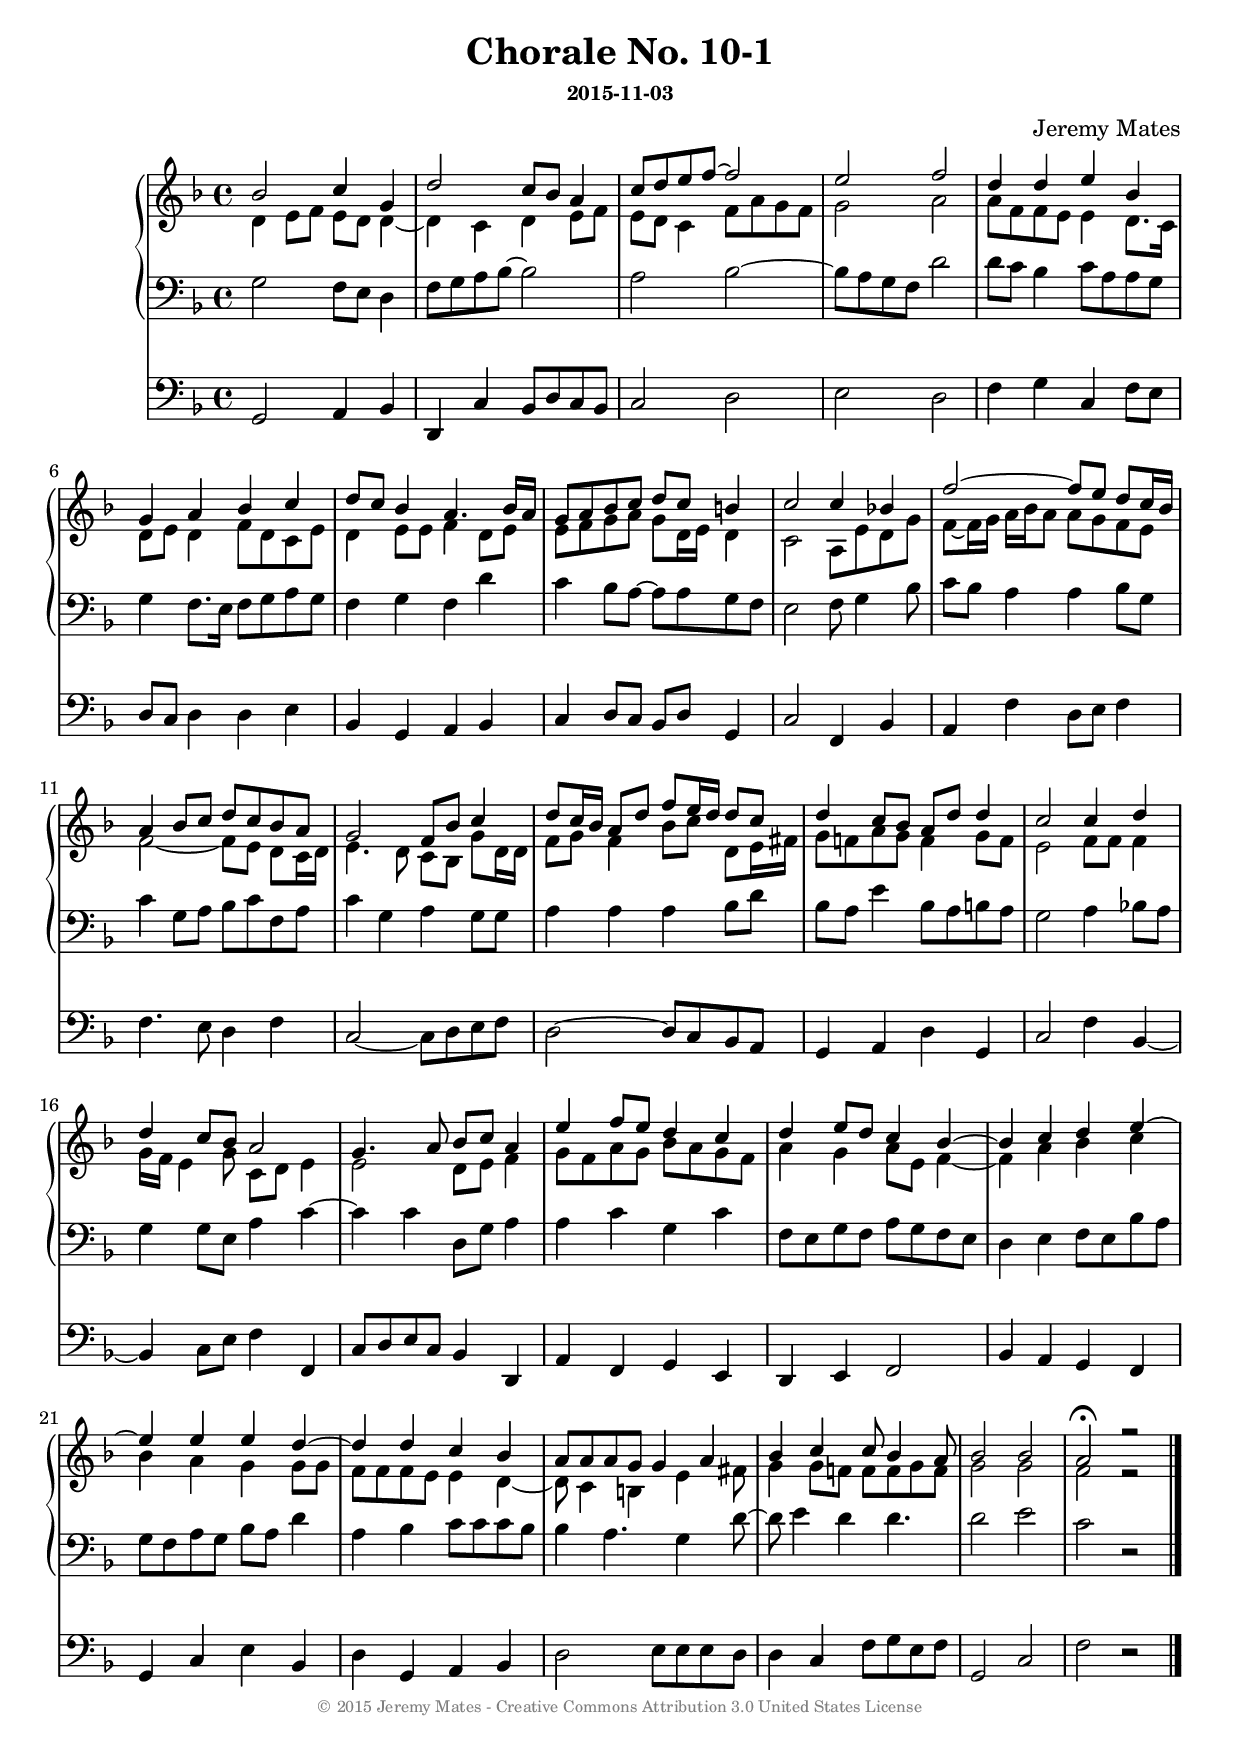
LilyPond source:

%%%%%%%%%%%%%%%%%%%%%%%%%%%%%%%%%%%%%%%%%%%%%%%%%%%%%%%%%%%%%%%%%%%%%%%%%%%%%
%
% LilyPond engraving system - http://www.lilypond.org/
%
% timidity --config-file=organ.cfg

\version  "2.18.2"
\language "deutsch"

\header {
  title       = "Chorale No. 10-1"
  composer    = "Jeremy Mates"
  subsubtitle = "2015-11-03"
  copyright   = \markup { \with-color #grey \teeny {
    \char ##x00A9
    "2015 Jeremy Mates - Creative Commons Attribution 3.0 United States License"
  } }
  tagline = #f
}

normtempo = { \tempo 4=90 }

tempoandetc = {
  \set Score.tempoHideNote = ##t
  \accidentalStyle "neo-modern"
  \time 4/4
  \normtempo

  \key f \major
}

%%%%%%%%%%%%%%%%%%%%%%%%%%%%%%%%%%%%%%%%%%%%%%%%%%%%%%%%%%%%%%%%%%%%%%%%%%%%%%
%

sopa = \relative d'' {
  b2 c4 g
  d'2 c8 b a4
  c8 d e f~ f2
  e2 f2

  d4 d e b
  g4 a b c
  d8 c b4 a4. b16 a
  g8 a b c d c h4

  c2 c4 b
  f'2~ f8 e d c16 b
  a4 b8 c d c b a
  g2 f8 b c4

  d8 c16 b a8 d f e16 d d8 c
  d4 c8 b a d d4
  c2 c4 d
  d4 c8 b a2

  g4. a8 b c a4
  e'4 f8 e d4 c
  d4 e8 d c4 b~
  b4 c d e~

  e4 e e d~
  d4 d c b
  a8 a a g g4 a
  b4 c c8 b4 a8

  b2 b
  \tempo 4=64 a2\fermata r2
}

altoa = \relative f' {
  d4 e8 f e d d4~
  d4 c d e8 f
  e8 d c4 f8 a g f
  g2 a

  a8 f f e e4 d8. c16
  d8 e d4 f8 d c e
  d4 e8 e f4 d8 e
  e8 f g a g d16 e d4

  c2 a8 e' d g
  f8~ f16 g a b a8 a g f e
  f2~ f8 e d c16 d
  e4. d8 c b g' d16 d

  f8 g f4 b8 c d, e16 fis
  g8 f a g f4 g8 f
  e2 f8 f f4
  g16 f e4 g8 c, d e4

  e2 d8 e f4
  g8 f a g b a g f
  a4 g a8 e f4~
  f4 a b c

  b4 a g g8 g
  f8 f f e e4 d~
  d8 c4 h e fis8
  g4 g8 f f f g f

  g2 g
  f2 r2
}

tenora = \relative a {
  g2 f8 e d4
  f8 g a b~ b2
  a2 b~
  b8 a g f d'2

  d8 c b4 c8 a a g
  g4 f8. e16 f8 g a g
  f4 g f d'
  c4 b8 a~ a a g f

  e2 f8 g4 b8
  c8 b a4 a b8 g
  c4 g8 a b c f, a
  c4 g a g8 g

  a4 a a b8 d
  b8 a e'4 b8 a h a
  g2 a4 b8 a
  g4 g8 e a4 c~

  c4 c d,8 g a4
  a4 c g c
  f,8 e g f a g f e
  d4 e f8 e b' a

  g8 f a g b a d4
  a4 b c8 c c b
  b4 a4. g4 d'8~
  d8 e4 d d4.

  d2 e
  c2 r2
}

bassa = \relative c {
  g2 a4 b
  d,4 c' b8 d c b
  c2 d
  e2 d

  f4 g c, f8 e
  d8 c d4 d e
  b4 g a b
  c4 d8 c b d g,4

  c2 f,4 b
  a4 f' d8 e f4
  f4. e8 d4 f
  c2~ c8 d e f

  d2~ d8 c b a
  g4 a d g,
  c2 f4 b,~
  b4 c8 e f4 f,

  c'8 d e c b4 d,
  a'4 f g e
  d4 e f2
  b4 a g f

  g4 c e b
  d4 g, a b
  d2 e8 e e d
  d4 c f8 g e f

  g,2 c
  f2 r2
}

%%%%%%%%%%%%%%%%%%%%%%%%%%%%%%%%%%%%%%%%%%%%%%%%%%%%%%%%%%%%%%%%%%%%%%%%%%%%%%
%
% MIDI

msop = {
  \tempoandetc
  \sopa
}

malto = {
  \tempoandetc
  \altoa
}

mtenor = {
  \tempoandetc
  \tenora
}

mbass = {
  \tempoandetc
  \bassa
}

themidi = {
 <<
  \set Score.midiChannelMapping = #'staff
  % may need e.g. if feeding to synth
  %\set Score.midiChannelMapping = #'instrument

  % comment these out to listen to a particular voice only
  % duplicate voicings for Aria Player with:
  \new Staff = "soprano" << \msop >>   % Koppelflote 4'
  \new Staff = "ssoprano" << \msop >>  % Great Clarion 4'
  \new Staff = "sssoprano" << \msop >> % Flutes 8' 4' 1'
  \new Staff = "alto" << \malto >>     % Great Clarion 4'
  \new Staff = "aalto" << \malto >>    % Flutes 8' 4' 1'
  \new Staff = "tenor" << \mtenor >>   % Great Clarion 4'
  \new Staff = "ttenor" << \mtenor >>  % Pedal Trompette 8' 4'
  \new Staff = "bass" << \mbass >>     % Prinzipal 8'
  \new Staff = "bbass" << \mbass >>    % Pedal Principal 16'
 >>
}

\score {
  \themidi
  \midi { }
}

%%%%%%%%%%%%%%%%%%%%%%%%%%%%%%%%%%%%%%%%%%%%%%%%%%%%%%%%%%%%%%%%%%%%%%%%%%%%%%
%
% SCORE

ssop = \new Voice {
  \tempoandetc
  \voiceOne
  \sopa
  \bar "|."
}

salto = \new Voice {
  \tempoandetc
  \voiceTwo
  \altoa
  \bar "|."
}

stenor = {
  \tempoandetc
  \clef bass
  \tenora
  \bar "|."
}

sbass = {
  \tempoandetc
  \bassa
  \bar "|."
}

upper = {
  \clef treble
  \set Staff.printPartCombineTexts = ##f
  \partcombine \ssop \salto
}

lower = {
  \clef treble
  \stenor
}

thescore = {
 <<
  \new PianoStaff << \new Staff \upper \new Staff \lower >>
  \new Staff << \clef bass \sbass >>
 >>
}

\score {
  \thescore
  \layout { }
}
